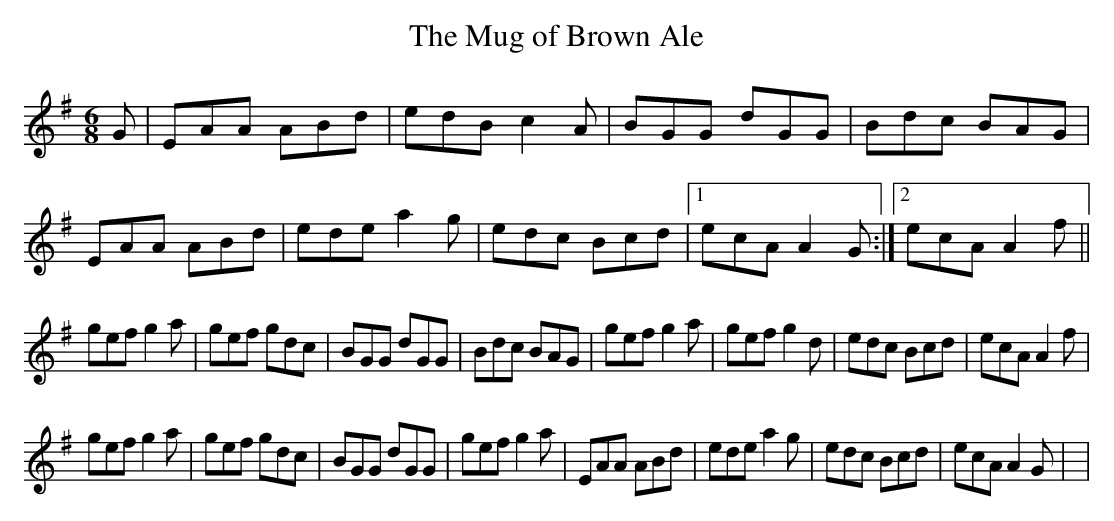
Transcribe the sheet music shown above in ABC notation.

X:1
T:The Mug of Brown Ale
M:6/8
K:G
G| EAA ABd| edB c2A| BGG dGG| Bdc BAG|
EAA ABd| ede a2g| edc Bcd|1 ecA A2 G:|2 ecA A2 f||
gef g2a|gef gdc| BGG dGG| Bdc BAG|\
gef g2a|gef g2d|edc Bcd|ecA A2f|
gef g2a|gef gdc|BGG dGG|gef g2a|\
EAA ABd|ede a2g|edc Bcd|ecA A2 G|>|
